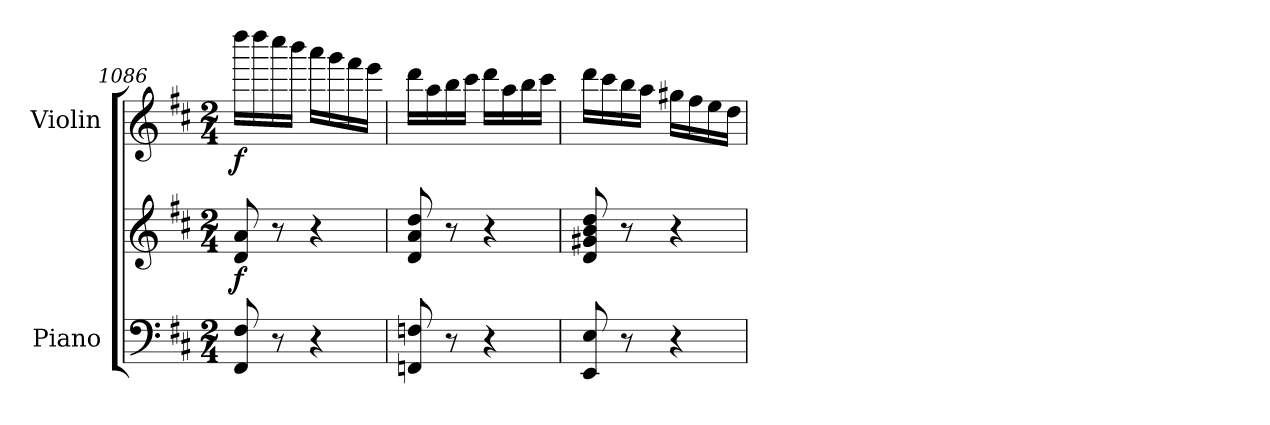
**kern	**kern	**dynam	**kern	**dynam
*part2	*part2	*part2	*part1	*part1
*staff3	*staff2	*staff2/3	*staff1	*staff1
*I"Piano	*	*	*I"Violin	*
*I'Pno.	*	*	*I'Vln.	*
*clefF4	*clefG2	*	*clefG2	*
*k[f#c#]	*k[f#c#]	*	*k[f#c#]	*
*M2/4	*M2/4	*	*M2/4	*
=1086	=1086	=1086	=1086	=1086
!	!	!LO:DY:b	!	!LO:DY:b
8FF#/ 8F#/	8d/ 8a/	f	16dddd\LL	f
.	.	.	16dddd\	.
8r	8r	.	16cccc#\	.
.	.	.	16bbb\JJ	.
4r	4r	.	16aaa\LL	.
.	.	.	16ggg\	.
.	.	.	16fff#\	.
.	.	.	16eee\JJ	.
!!LO:LB:g=z
=1087	=1087	=1087	=1087	=1087
8FFn/ 8Fn/	8d/ 8a/ 8dd/	.	16ddd\LL	.
.	.	.	16aa\	.
8r	8r	.	16bb\	.
.	.	.	16ccc#\JJ	.
4r	4r	.	16ddd\LL	.
.	.	.	16aa\	.
.	.	.	16bb\	.
.	.	.	16ccc#\JJ	.
=1088	=1088	=1088	=1088	=1088
8EE/ 8E/	8d/ 8g#X/ 8b/ 8dd/	.	16ddd\LL	.
.	.	.	16ccc#\	.
8r	8r	.	16bb\	.
.	.	.	16aa\JJ	.
4r	4r	.	16gg#X\LL	.
.	.	.	16ff#\	.
.	.	.	16ee\	.
.	.	.	16dd\JJ	.
=	=	=	=	=
*-	*-	*-	*-	*-
